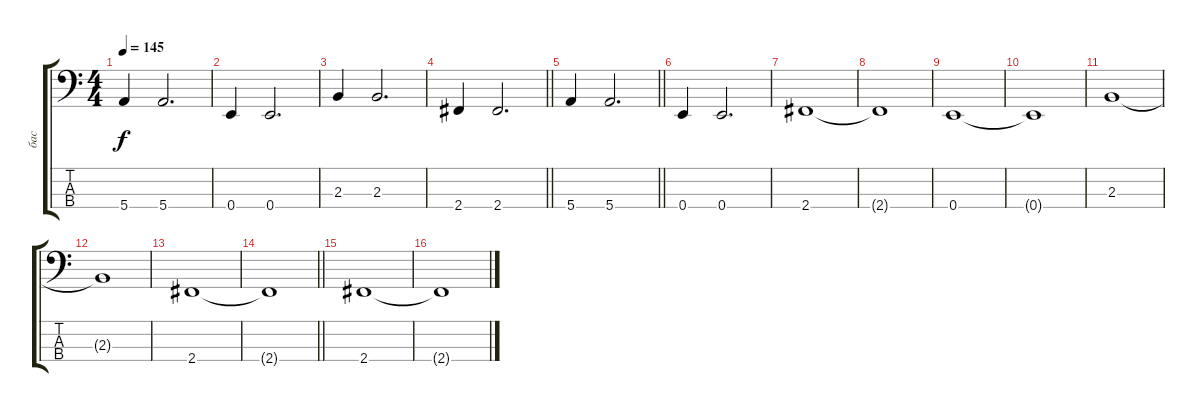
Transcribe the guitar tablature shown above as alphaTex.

\track ("бас" "бас") {instrument electricbassfinger}
\staff {score tabs}
\tuning (G2 D2 A1 E1) {hide}
\ts (4 4)
\tempo 145
\clef f4
\ks c
5.4.4{dy f} 5.4.2{d} |
0.4.4 0.4.2{d} |
2.3.4 2.3.2{d} |
\barLineRight lightlight
2.4.4 2.4.2{d} |
\barLineRight lightlight
5.4.4 5.4.2{d} |
0.4.4 0.4.2{d} |
2.4.1 |
2.4{t}.1 |
0.4.1 |
0.4{t}.1 |
2.3.1 |
2.3{t}.1 |
2.4.1 |
\barLineRight lightlight
2.4{t}.1 |
2.4.1 |
2.4{t}.1
